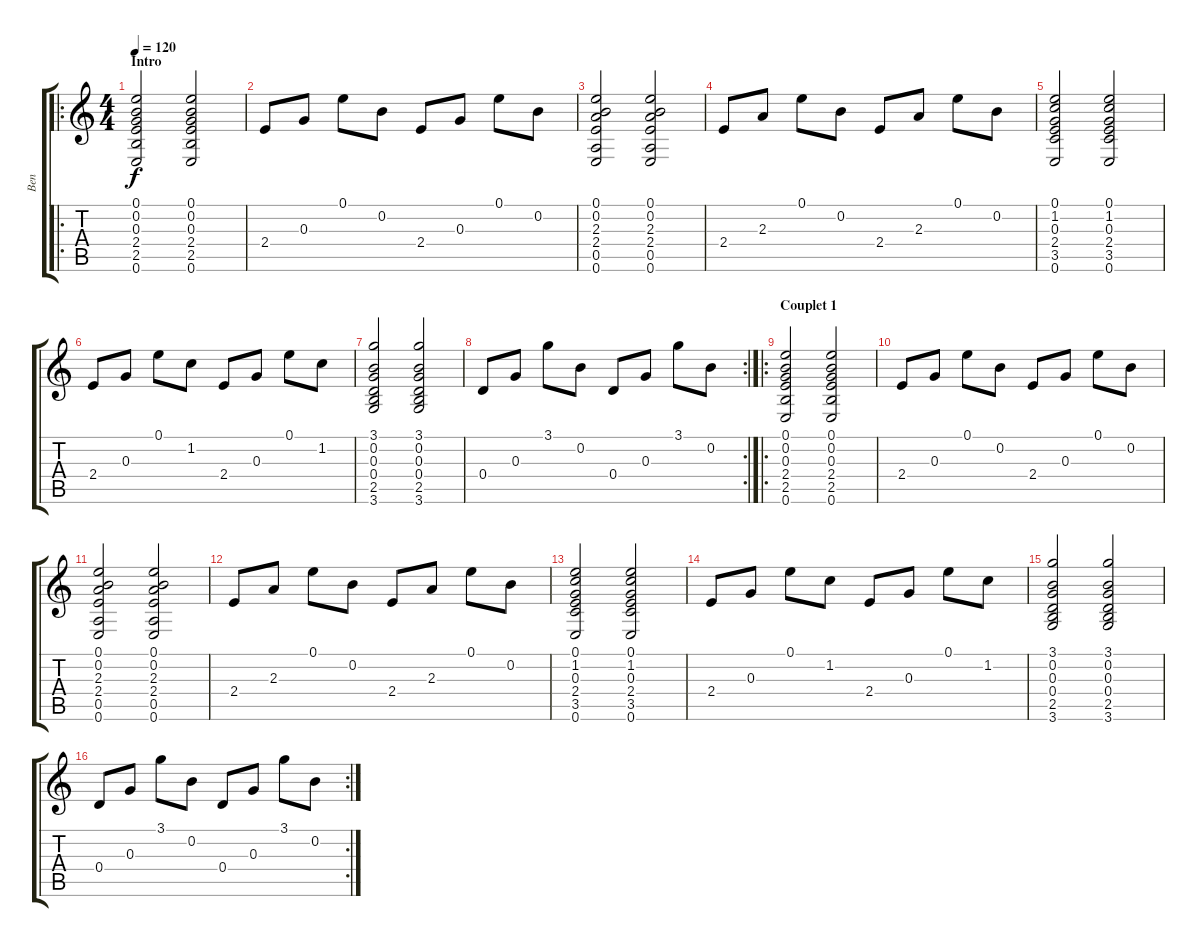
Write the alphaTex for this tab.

\track ("Ben" "Ben") {instrument acousticguitarnylon}
\staff {score tabs}
\tuning (E4 B3 G3 D3 A2 E2) {hide}
\ro
\ts (4 4)
\section ("" "Intro")
\tempo 120
\clef g2
\ks c
(0.1 0.2 0.3 2.4 2.5 0.6).2{dy f instrument acousticguitarnylon} (0.1 0.2 0.3 2.4 2.5 0.6).2 |
2.4.8 0.3.8 0.1.8 0.2.8 2.4.8 0.3.8 0.1.8 0.2.8 |
(0.1 0.2 2.3 2.4 0.5 0.6).2 (0.1 0.2 2.3 2.4 0.5 0.6).2 |
2.4.8 2.3.8 0.1.8 0.2.8 2.4.8 2.3.8 0.1.8 0.2.8 |
(0.1 1.2 0.3 2.4 3.5 0.6).2 (0.1 1.2 0.3 2.4 3.5 0.6).2 |
2.4.8 0.3.8 0.1.8 1.2.8 2.4.8 0.3.8 0.1.8 1.2.8 |
(3.1 0.2 0.3 0.4 2.5 3.6).2 (3.1 0.2 0.3 0.4 2.5 3.6).2 |
\rc 2
0.4.8 0.3.8 3.1.8 0.2.8 0.4.8 0.3.8 3.1.8 0.2.8 |
\ro
\section ("" "Couplet 1")
(0.1 0.2 0.3 2.4 2.5 0.6).2 (0.1 0.2 0.3 2.4 2.5 0.6).2 |
2.4.8 0.3.8 0.1.8 0.2.8 2.4.8 0.3.8 0.1.8 0.2.8 |
(0.1 0.2 2.3 2.4 0.5 0.6).2 (0.1 0.2 2.3 2.4 0.5 0.6).2 |
2.4.8 2.3.8 0.1.8 0.2.8 2.4.8 2.3.8 0.1.8 0.2.8 |
(0.1 1.2 0.3 2.4 3.5 0.6).2 (0.1 1.2 0.3 2.4 3.5 0.6).2 |
2.4.8 0.3.8 0.1.8 1.2.8 2.4.8 0.3.8 0.1.8 1.2.8 |
(3.1 0.2 0.3 0.4 2.5 3.6).2 (3.1 0.2 0.3 0.4 2.5 3.6).2 |
\rc 2
0.4.8 0.3.8 3.1.8 0.2.8 0.4.8 0.3.8 3.1.8 0.2.8
